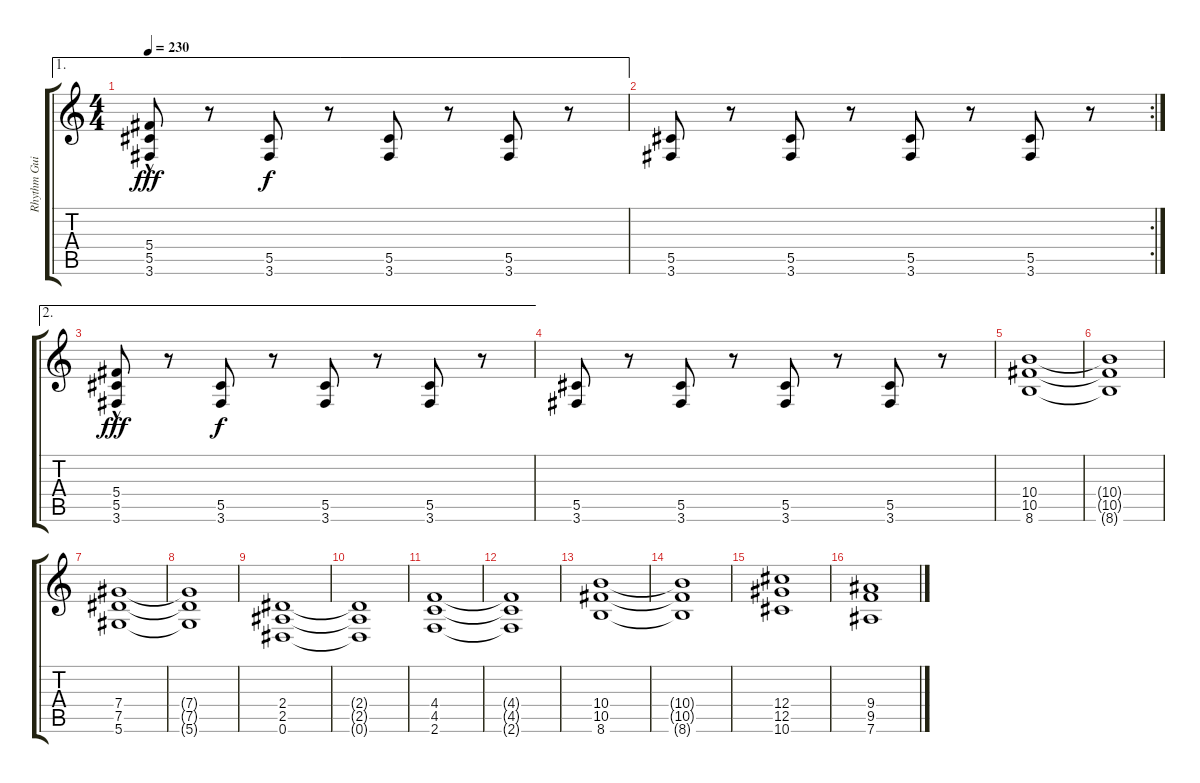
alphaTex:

\track ("Rhythm Guitar" "Rhythm Gui") {instrument distortionguitar}
\staff {score tabs}
\tuning (Eb4 Bb3 Gb3 Db3 Ab2 Eb2) {hide}
\ae 1
\ts (4 4)
\tempo 230
\clef g2
\ks c
(5.4{hac} 5.5{hac} 3.6{hac}).8{dy fff} r.8 (5.5 3.6).8{dy f} r.8 (5.5 3.6).8 r.8 (5.5 3.6).8 r.8 |
\rc 2
(5.5 3.6).8 r.8 (5.5 3.6).8 r.8 (5.5 3.6).8 r.8 (5.5 3.6).8 r.8 |
\ae 2
(5.4{hac} 5.5{hac} 3.6{hac}).8{dy fff} r.8 (5.5 3.6).8{dy f} r.8 (5.5 3.6).8 r.8 (5.5 3.6).8 r.8 |
(5.5 3.6).8 r.8 (5.5 3.6).8 r.8 (5.5 3.6).8 r.8 (5.5 3.6).8 r.8 |
(10.4 10.5 8.6).1 |
(10.4{t} 10.5{t} 8.6{t}).1 |
(7.4 7.5 5.6).1 |
(7.4{t} 7.5{t} 5.6{t}).1 |
(2.4 2.5 0.6).1 |
(2.4{t} 2.5{t} 0.6{t}).1 |
(4.4 4.5 2.6).1 |
(4.4{t} 4.5{t} 2.6{t}).1 |
(10.4 10.5 8.6).1 |
(10.4{t} 10.5{t} 8.6{t}).1 |
(12.4 12.5 10.6).1 |
(9.4 9.5 7.6).1
